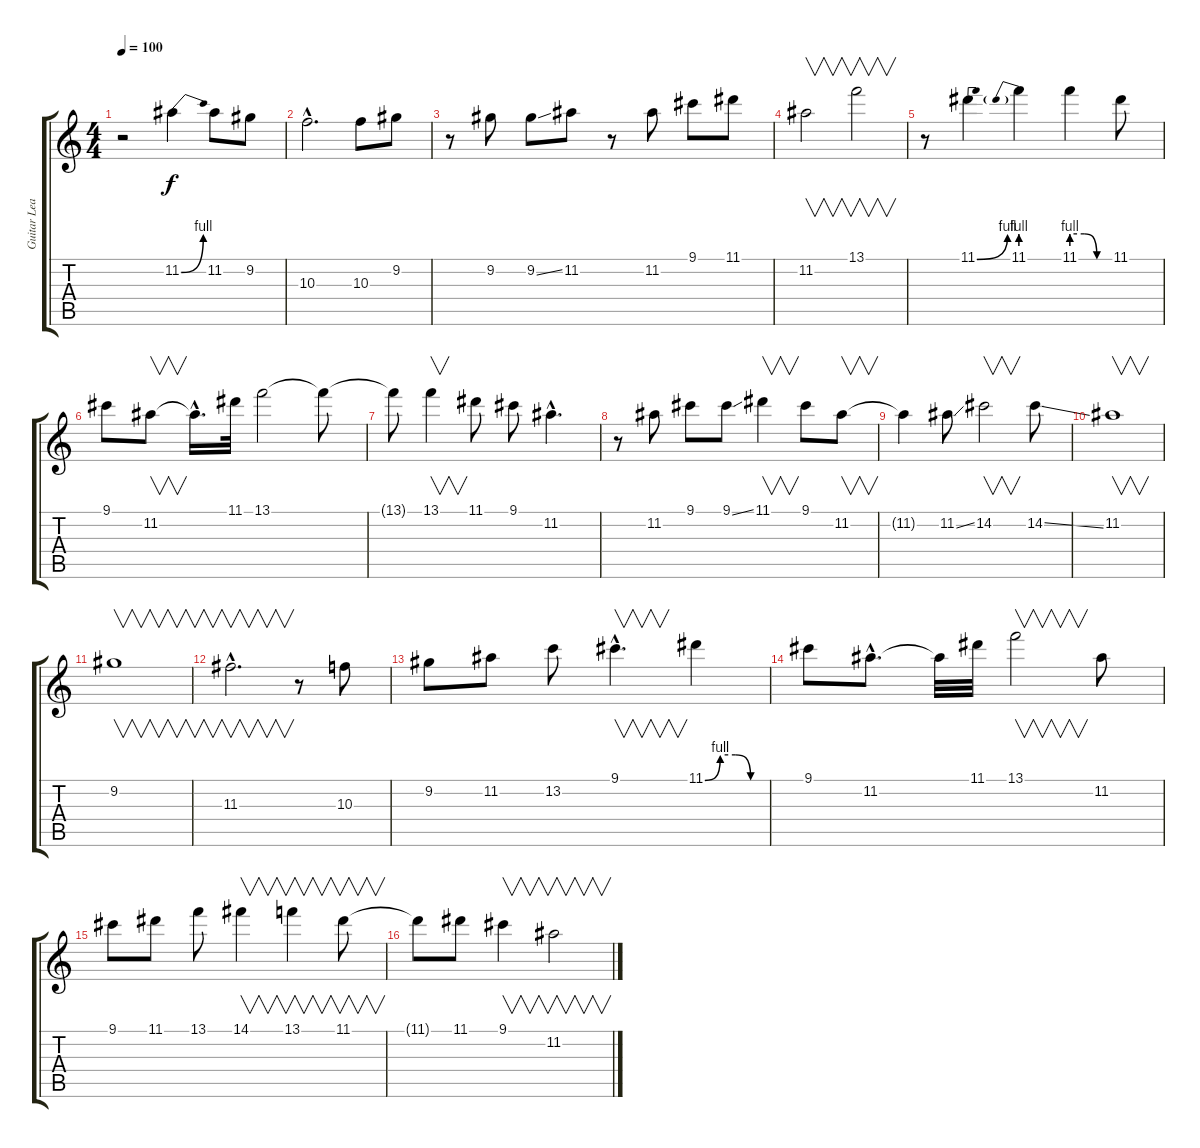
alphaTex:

\track ("Guitar Lead" "Guitar Lea") {instrument distortionguitar}
\staff {score tabs}
\tuning (E4 B3 G3 D3 A2 E2) {hide}
\ts (4 4)
\tempo 100
\clef g2
\ks c
r.2{dy f instrument distortionguitar} 11.2{be (bend 0 0 60 4)}.4 11.2.8 9.2.8 |
10.3{hac}.2{d} 10.3.8 9.2.8 |
r.8 9.2.8 9.2{ss}.8 11.2.8 r.8 11.2.8 9.1.8 11.1.8 |
11.2.2{v} 13.1.2{v} |
r.8 11.1{be (bend 0 0 60 4)}.4 11.1{be (prebend 0 4 60 4)}.4 11.1{be (custom 0 4 20 4 40 0 60 0)}.4 11.1.8 |
9.1.8 11.2.8{v} 11.2{hac t}.16{d} 11.1.32 13.1.2 13.1{t}.8 |
13.1{t}.8 13.1.4{v} 11.1.8 9.1.8 11.2{hac}.4{d} |
r.8 11.2.8 9.1.8 9.1{ss}.8 11.1.4{v} 9.1.8 11.2.8{v} |
11.2{t}.4 11.2{ss}.8 14.2.2{v} 14.2{ss}.8 |
11.2.1{v} |
9.2.1{v} |
11.3{hac}.2{v d} r.8 10.3.8 |
9.2.8 11.2.8 13.2.8 9.1{hac}.4{v d} 11.1{be (custom 0 0 15 4 30 4 45 0 60 0)}.4 |
9.1.8 11.2{hac}.8{d} 11.2{t}.32 11.1.32 13.1.2{v} 11.2.8 |
9.1.8 11.1.8 13.1.8 14.1.4{v} 13.1.4{v} 11.1.8{v} |
11.1{t}.8 11.1.8 9.1.4{v} 11.2.2{v}
